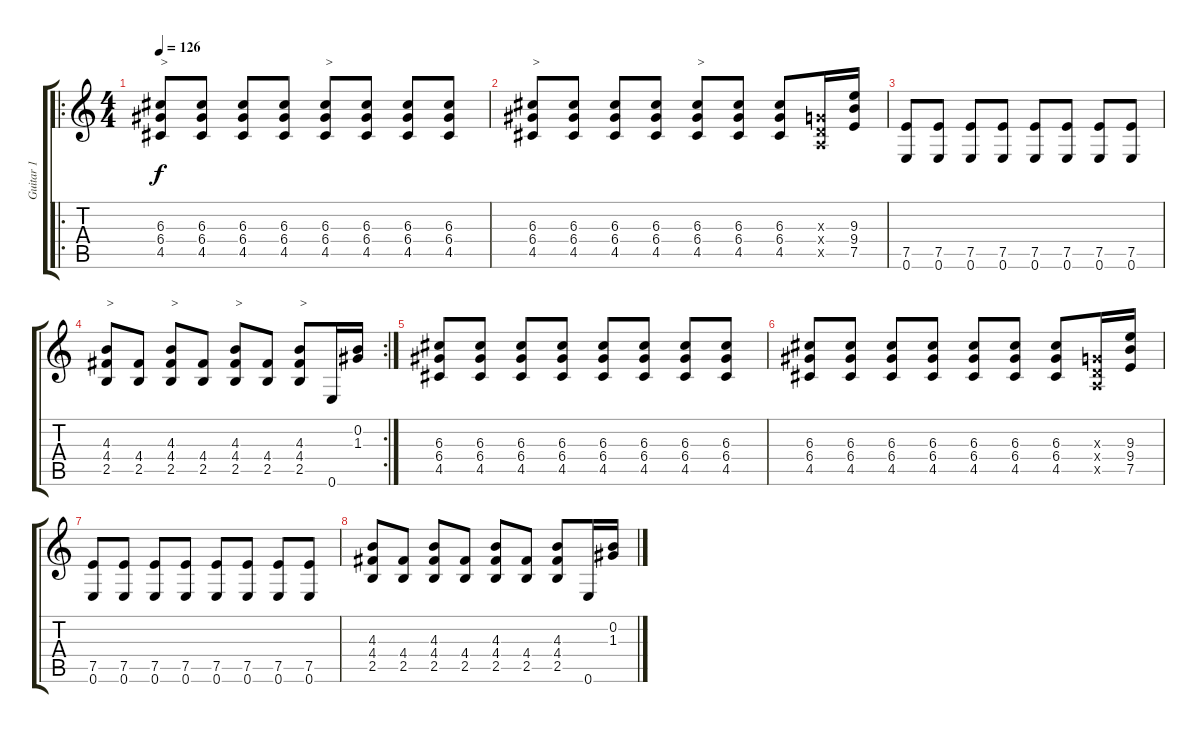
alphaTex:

\track ("Guitar 1" "Guitar 1") {instrument distortionguitar}
\staff {score tabs}
\tuning (E4 B3 G3 D3 A2 E2) {hide}
\ro
\ts (4 4)
\tempo 126
\clef g2
\ks c
(6.3 6.4 4.5).8{txt ">" dy f} (6.3 6.4 4.5).8 (6.3 6.4 4.5).8 (6.3 6.4 4.5).8 (6.3 6.4 4.5).8{txt ">"} (6.3 6.4 4.5).8 (6.3 6.4 4.5).8 (6.3 6.4 4.5).8 |
(6.3 6.4 4.5).8{txt ">"} (6.3 6.4 4.5).8 (6.3 6.4 4.5).8 (6.3 6.4 4.5).8 (6.3 6.4 4.5).8{txt ">"} (6.3 6.4 4.5).8 (6.3 6.4 4.5).8 (0.3{x} 0.4{x} 0.5{x}).16 (9.3 9.4 7.5).16 |
(7.5 0.6).8 (7.5 0.6).8 (7.5 0.6).8 (7.5 0.6).8 (7.5 0.6).8 (7.5 0.6).8 (7.5 0.6).8 (7.5 0.6).8 |
\rc 2
(4.3 4.4 2.5).8{txt ">"} (4.4 2.5).8 (4.3 4.4 2.5).8{txt ">"} (4.4 2.5).8 (4.3 4.4 2.5).8{txt ">"} (4.4 2.5).8 (4.3 4.4 2.5).8{txt ">"} 0.6.16 (0.2 1.3).16 |
(6.3 6.4 4.5).8{volume 8} (6.3 6.4 4.5).8 (6.3 6.4 4.5).8 (6.3 6.4 4.5).8 (6.3 6.4 4.5).8 (6.3 6.4 4.5).8 (6.3 6.4 4.5).8 (6.3 6.4 4.5).8 |
(6.3 6.4 4.5).8 (6.3 6.4 4.5).8 (6.3 6.4 4.5).8 (6.3 6.4 4.5).8 (6.3 6.4 4.5).8 (6.3 6.4 4.5).8 (6.3 6.4 4.5).8 (0.3{x} 0.4{x} 0.5{x}).16 (9.3 9.4 7.5).16 |
(7.5 0.6).8{volume 0} (7.5 0.6).8 (7.5 0.6).8 (7.5 0.6).8 (7.5 0.6).8 (7.5 0.6).8 (7.5 0.6).8 (7.5 0.6).8 |
(4.3 4.4 2.5).8 (4.4 2.5).8 (4.3 4.4 2.5).8 (4.4 2.5).8 (4.3 4.4 2.5).8 (4.4 2.5).8 (4.3 4.4 2.5).8 0.6.16 (0.2 1.3).16
